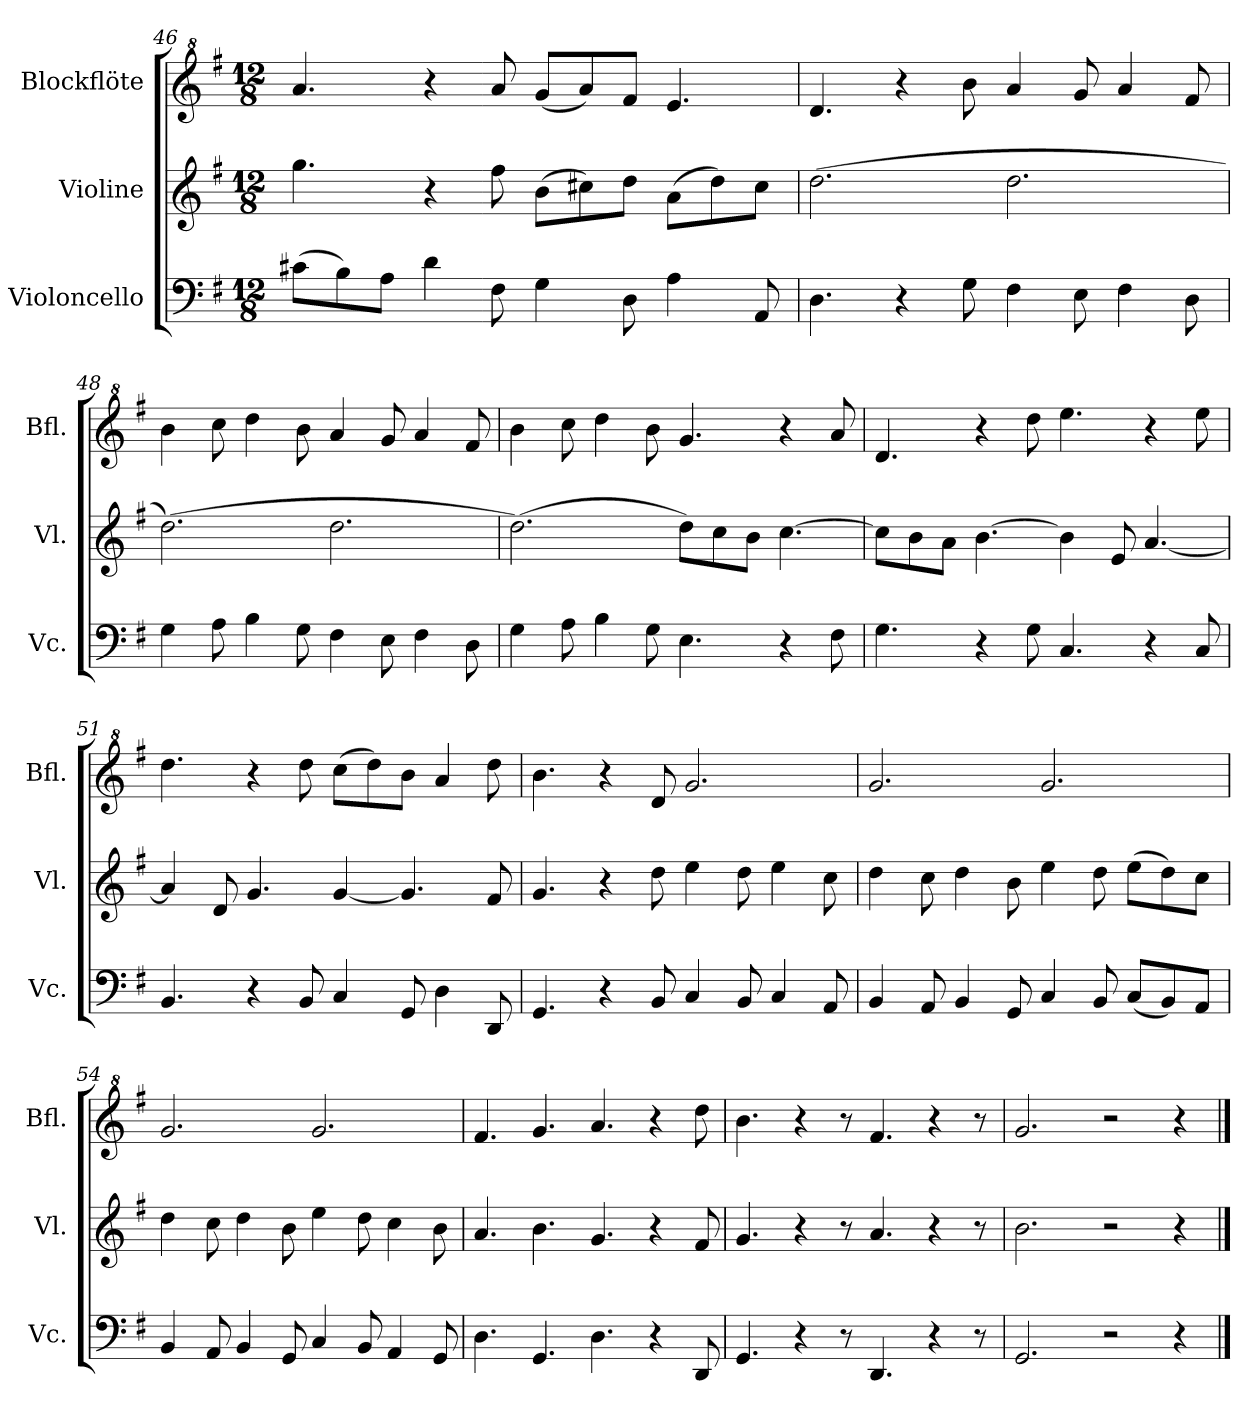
**kern	**kern	**kern
*part3	*part2	*part1
*staff3	*staff2	*staff1
*I"Violoncello	*I"Violine	*I"Blockflöte
*I'Vc.	*I'Vl.	*I'Bfl.
!!LO:PB:g=z
*clefF4	*clefG2	*clefG^2
*k[f#]	*k[f#]	*k[f#]
*M12/8	*M12/8	*M12/8
=46	=46	=46
(8c#X\L	4.gg\	4.aa/
8B\)	.	.
8A\J	.	.
4d\	4r	4r
8F#\	8ff#\	8aa/
4G\	(8b\L	(8gg/L
.	8cc#X\)	8aa/)
8D\	8dd\J	8ff#/J
4A\	(8a\L	4.ee/
.	8dd\)	.
8AA/	8cc#\J	.
=47	=47	=47
4.D\	(2.dd\	4.dd/
4r	.	4r
8G\	.	8bb\
4F#\	2.dd\	4aa/
8E\	.	8gg/
4F#\	.	4aa/
8D\	.	8ff#/
=48	=48	=48
4G\	(2.dd\)	4bb\
8A\	.	8ccc\
4B\	.	4ddd\
8G\	.	8bb\
4F#\	2.dd\	4aa/
8E\	.	8gg/
4F#\	.	4aa/
8D\	.	8ff#/
=49	=49	=49
4G\	(2.dd\)	4bb\
8A\	.	8ccc\
4B\	.	4ddd\
8G\	.	8bb\
4.E\	8dd\L)	4.gg/
.	8cc\	.
.	8b\J	.
4r	[4.cc\	4r
8F#\	.	8aa/
!!LO:LB:g=z
=50	=50	=50
4.G\	8cc\L]	4.dd/
.	8b\	.
.	8a\J	.
4r	[4.b\	4r
8G\	.	8ddd\
4.C/	4b\]	4.eee\
.	8e/	.
4r	[4.a/	4r
8C/	.	8eee\
=51	=51	=51
4.BB/	4a/]	4.ddd\
.	8d/	.
4r	4.g/	4r
8BB/	.	8ddd\
4C/	[4g/	(8ccc\L
.	.	8ddd\)
8GG/	4.g/]	8bb\J
4D\	.	4aa/
8DD/	8f#/	8ddd\
=52	=52	=52
4.GG/	4.g/	4.bb\
4r	4r	4r
8BB/	8dd\	8dd/
4C/	4ee\	2.gg/
8BB/	8dd\	.
4C/	4ee\	.
8AA/	8cc\	.
=53	=53	=53
4BB/	4dd\	2.gg/
8AA/	8cc\	.
4BB/	4dd\	.
8GG/	8b\	.
4C/	4ee\	2.gg/
8BB/	8dd\	.
(8C/L	(8ee\L	.
8BB/)	8dd\)	.
8AA/J	8cc\J	.
!!LO:LB:g=z
=54	=54	=54
4BB/	4dd\	2.gg/
8AA/	8cc\	.
4BB/	4dd\	.
8GG/	8b\	.
4C/	4ee\	2.gg/
8BB/	8dd\	.
4AA/	4cc\	.
8GG/	8b\	.
=55	=55	=55
4.D\	4.a/	4.ff#/
4.GG/	4.b\	4.gg/
4.D\	4.g/	4.aa/
4r	4r	4r
8DD/	8f#/	8ddd\
=56	=56	=56
4.GG/	4.g/	4.bb\
4r	4r	4r
8r	8r	8r
4.DD/	4.a/	4.ff#/
4r	4r	4r
8r	8r	8r
=57	=57	=57
2.GG/	2.b\	2.gg/
2r	2r	2r
4r	4r	4r
==	==	==
*-	*-	*-
